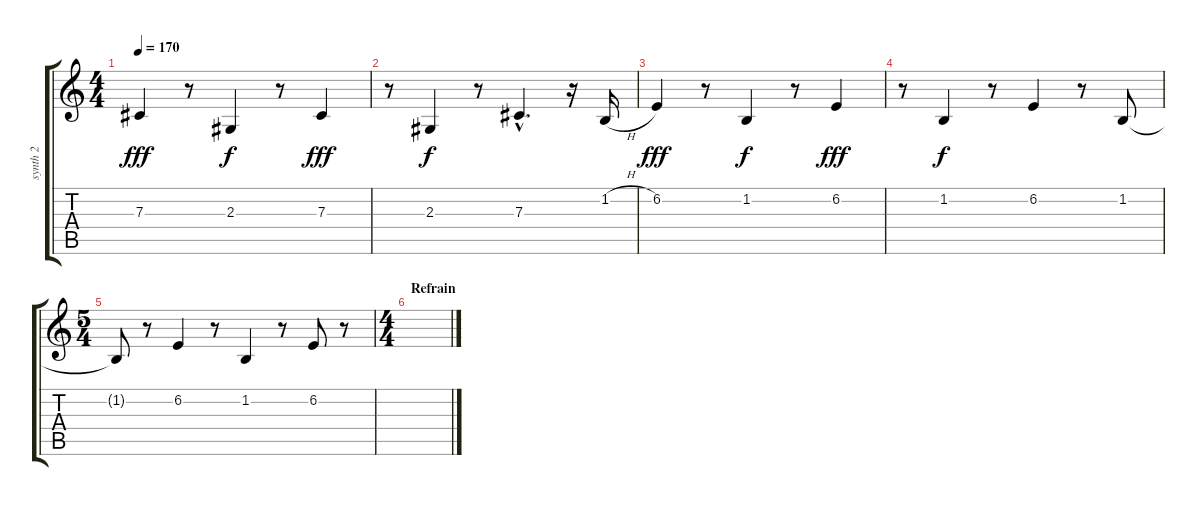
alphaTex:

\track ("synth 2" "synth 2") {instrument lead2sawtooth}
\staff {score tabs}
\tuning (Eb4 Bb3 Gb3 Db3 Ab2 Eb2) {hide}
\ts (4 4)
\tempo 170
\clef g2
\ks c
7.3.4{dy fff} r.8 2.3.4{dy f} r.8 7.3.4{dy fff} |
r.8 2.3.4{dy f} r.8 7.3{hac}.4{d} r.16 1.2{h}.16 |
6.2.4{dy fff} r.8 1.2.4{dy f} r.8 6.2.4{dy fff} |
r.8 1.2.4{dy f} r.8 6.2.4 r.8 1.2.8 |
\ts (5 4)
1.2{t}.8 r.8 6.2.4 r.8 1.2.4 r.8 6.2.8 r.8 |
\ts (4 4)
\section ("" "Refrain")
